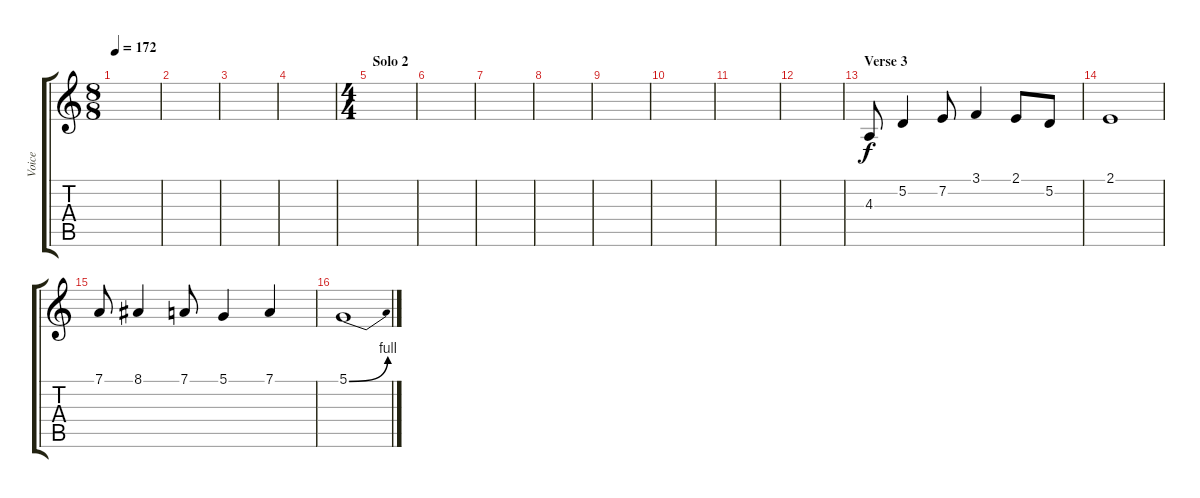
\track ("Voice" "Voice") {instrument synthvoice}
\staff {score tabs}
\tuning (D4 A3 F3 C3 G2 D2) {hide}
\ts (8 8)
\tempo 172
\clef g2
\ks c
|
|
|
|
\ts (4 4)
\section ("" "Solo 2")
|
|
|
|
|
|
|
|
\section ("" "Verse 3")
4.3.8 5.2.4 7.2.8 3.1.4 2.1.8 5.2.8 |
2.1.1 |
7.1.8 8.1.4 7.1.8 5.1.4 7.1.4 |
5.1{be (bend 0 0 60 4)}.1
